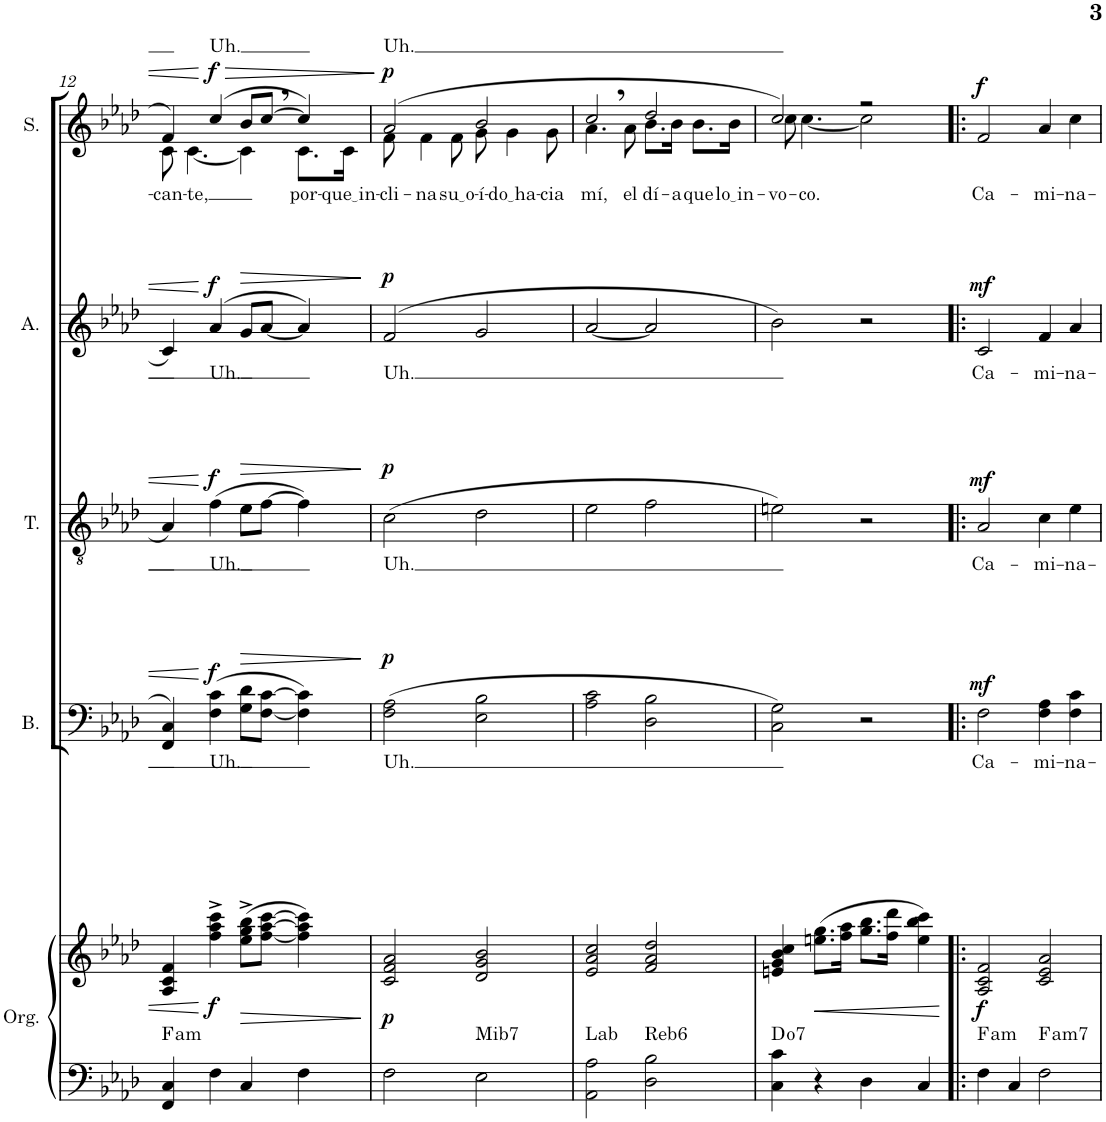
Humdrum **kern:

**kern	**kern	**dynam	**harte	**kern	**text	**dynam	**kern	**text	**dynam	**kern	**text	**dynam	**kern	**text	**dynam
*part5	*part5	*part5	*part5	*part4	*part4	*part4	*part3	*part3	*part3	*part2	*part2	*part2	*part1	*part1	*part1
*staff6	*staff5	*staff5/6	*	*staff4	*staff4	*staff4	*staff3	*staff3	*staff3	*staff2	*staff2	*staff2	*staff1	*staff1	*staff1
*I"Órgano	*	*	*	*I"Bajo	*	*	*I"Tenor	*	*	*I"Alto	*	*	*I"Soprano	*	*
*	*	*	*	*I'B.	*	*	*I'T.	*	*	*I'A.	*	*	*I'S.	*	*
!!LO:PB:g=z
*clefF4	*clefG2	*	*	*clefF4	*	*	*clefGv2	*	*	*clefG2	*	*	*clefG2	*	*
*k[b-e-a-d-]	*k[b-e-a-d-]	*	*	*k[b-e-a-d-]	*	*	*k[b-e-a-d-]	*	*	*k[b-e-a-d-]	*	*	*k[b-e-a-d-]	*	*
*M4/4	*M4/4	*	*	*M4/4	*	*	*M4/4	*	*	*M4/4	*	*	*M4/4	*	*
=12	=12	=12	=12	=12	=12	=12	=12	=12	=12	=12	=12	=12	=12	=12	=12
*	*	*	*	*	*	*	*	*	*	*	*	*	*^	*	*
!	!	!	!LO:H:kt=am	!	!	!	!	!	!	!	!	!	!	!	!LO:LY:b	!
4FF/ 4C/	4A-/ 4c/ 4f/	.	.	4FF/ 4C/	.	.	4A-/	.	.	4c/	.	.	4f/	8c\	-can-	.
!	!	!	!	!	!	!	!	!	!	!	!	!	!	!	!LO:LY:b	!
.	.	.	.	.	.	.	.	.	.	.	.	.	.	[4.c\	-te,	.
!	!	!LO:DY:b	!	!	!LO:LY:b	!LO:DY:a	!	!LO:LY:b	!LO:DY:a	!	!LO:LY:b	!LO:DY:a	!	!	!LO:LY:a	!LO:HP:b
!	!	!	!	!	!	!	!	!	!	!	!	!	!	!	!	!LO:DY:n=1:a
4F\	4ff\^ 4aa-\^ 4ccc\^	f	.	(4F\ 4c\	Uh.	f	(4f\	Uh.	f	(>4a-/	Uh.	f	(4cc/	.	Uh.	> f
!	!	!LO:HP:b	!	!	!	!LO:HP:b	!	!	!LO:HP:b	!	!	!LO:HP:b	!	!	!	!
4C/	(8ee-\^ 8gg\^ 8bb-\^L	>	.	8G\ 8d-\L	.	>	8e-\L	.	>	8g/L	.	>	8b-/L	4c\]	.	.
.	[8ff\ [8aa-\ [8ccc\J	.	.	[8F\ [8c\J	.	.	[8f\J	.	.	[8a-/J	.	.	[8cc,/J	.	.	.
!	!	!	!	!	!	!	!	!	!	!	!	!	!	!	!LO:LY:b	!
4F\	4ff\] 4aa-\] 4ccc\])	.	.	4F\] 4c\])	.	.	4f\])	.	.	4a-/])	.	.	4cc/])	8.c\L	por-	.
!	!	!	!	!	!	!	!	!	!	!	!	!	!	!	!LO:LY:b	!
.	.	.	.	.	.	.	.	.	.	.	.	.	.	16c\Jk	que in	.
*	*	*	*	*	*	*	*	*	*	*	*	*	*v	*v	*	*
.	.	]	.	.	.	]	.	.	]	.	.	]	.	.	]
=13	=13	=13	=13	=13	=13	=13	=13	=13	=13	=13	=13	=13	=13	=13	=13
!	!	!	!	!	!LO:LY:b	!	!	!LO:LY:b	!	!	!LO:LY:b	!	!	!LO:LY:a	!
*	*	*	*	*	*	*	*	*	*	*	*	*	*^	*	*
!	!	!LO:DY:b	!	!	!	!LO:DY:a	!	!	!LO:DY:a	!	!	!LO:DY:a	!	!	!LO:LY:b	!LO:DY:a
2F\	2c/ 2f/ 2a-/	p	.	(2F\ 2A-\	Uh.	p	(2c\	Uh.	p	(2f/	Uh.	p	(2a-/	8f\	-cli-	p
!	!	!	!	!	!	!	!	!	!	!	!	!	!	!	!LO:LY:b	!
.	.	.	.	.	.	.	.	.	.	.	.	.	.	4f\	-na	.
!	!	!	!	!	!	!	!	!	!	!	!	!	!	!	!LO:LY:b	!
.	.	.	.	.	.	.	.	.	.	.	.	.	.	8f\	su o	.
!	!	!	!LO:H:kt=Mib7	!	!	!	!	!	!	!	!	!	!	!	!LO:LY:b	!
2E-\	2d-/ 2g/ 2b-/	.	N	2E-\ 2B-\	.	.	2d-\	.	.	2g/	.	.	2b-/	8g\	-í-	.
!	!	!	!	!	!	!	!	!	!	!	!	!	!	!	!LO:LY:b	!
.	.	.	.	.	.	.	.	.	.	.	.	.	.	4g\	do ha	.
!	!	!	!	!	!	!	!	!	!	!	!	!	!	!	!LO:LY:b	!
.	.	.	.	.	.	.	.	.	.	.	.	.	.	8g\	-cia	.
=14	=14	=14	=14	=14	=14	=14	=14	=14	=14	=14	=14	=14	=14	=14	=14	=14
!	!	!	!LO:H:kt=Lab	!	!	!	!	!	!	!	!	!	!	!	!LO:LY:b	!
2AA-\ 2A-\	2e-/ 2a-/ 2cc/	.	N	2A-\ 2c\	.	.	2e-\	.	.	[2a-/	.	.	2cc/	4.a-\	mí,	.
!	!	!	!	!	!	!	!	!	!	!	!	!	!	!	!LO:LY:b	!
.	.	.	.	.	.	.	.	.	.	.	.	.	.	8a-\	el	.
!	!	!	!LO:H:kt=Reb6	!	!	!	!	!	!	!	!	!	!	!	!LO:LY:b	!
2D-\ 2B-\	2f/ 2a-/ 2dd-/	.	N	2D-\ 2B-\	.	.	2f\	.	.	2a-/]	.	.	2dd-/	8.b-\L	dí-	.
!	!	!	!	!	!	!	!	!	!	!	!	!	!	!	!LO:LY:b	!
.	.	.	.	.	.	.	.	.	.	.	.	.	.	16b-\Jk	-a	.
!	!	!	!	!	!	!	!	!	!	!	!	!	!	!	!LO:LY:b	!
.	.	.	.	.	.	.	.	.	.	.	.	.	.	8.b-\L	que	.
!	!	!	!	!	!	!	!	!	!	!	!	!	!	!	!LO:LY:b	!
.	.	.	.	.	.	.	.	.	.	.	.	.	.	16b-\Jk	lo in	.
=15	=15	=15	=15	=15	=15	=15	=15	=15	=15	=15	=15	=15	=15	=15	=15	=15
!	!	!	!LO:H:kt=7	!	!	!	!	!	!	!	!	!	!	!	!LO:LY:b	!
4C\ 4c\	4en/ 4g/ 4b-/ 4cc/	.	D:dim7	2C\ 2G\)	.	.	2en\)	.	.	2b-\)	.	.	2cc/)	8cc\	-vo-	.
!	!	!	!	!	!	!	!	!	!	!	!	!	!	!	!LO:LY:b	!
.	.	.	.	.	.	.	.	.	.	.	.	.	.	[4.cc\	-co.	.
!	!	!LO:HP:b	!	!	!	!	!	!	!	!	!	!	!	!	!	!
4r	(8.een\ 8.gg\L	<	.	.	.	.	.	.	.	.	.	.	.	.	.	.
.	16ff\ 16aa-\Jk	.	.	.	.	.	.	.	.	.	.	.	.	.	.	.
4D-\	8.gg\ 8.bb-\L	.	.	2r	.	.	2r	.	.	2r	.	.	2r	2cc\]	.	.
.	16ff\ 16ddd-\Jk	.	.	.	.	.	.	.	.	.	.	.	.	.	.	.
4C/	4ee\ 4bb-\ 4ccc\)	.	.	.	.	.	.	.	.	.	.	.	.	.	.	.
*	*	*	*	*	*	*	*	*	*	*	*	*	*v	*v	*	*
.	.	[	.	.	.	.	.	.	.	.	.	.	.	.	.
=16!|:	=16!|:	=16!|:	=16!|:	=16!|:	=16!|:	=16!|:	=16!|:	=16!|:	=16!|:	=16!|:	=16!|:	=16!|:	=16!|:	=16!|:	=16!|:
!	!	!LO:DY:b	!LO:H:kt=am	!	!LO:LY:b	!LO:DY:a	!	!LO:LY:b	!LO:DY:a	!	!LO:LY:b	!LO:DY:a	!	!LO:LY:b	!LO:DY:a
4F\	2A-/ 2c/ 2f/	f	.	2F\	Ca-	mf	2A-/	Ca-	mf	2c/	Ca-	mf	2f/	Ca-	f
4C/	.	.	.	.	.	.	.	.	.	.	.	.	.	.	.
!	!	!	!LO:H:kt=am	!	!LO:LY:b	!	!	!LO:LY:b	!	!	!LO:LY:b	!	!	!LO:LY:b	!
2F\	2c/ 2e-/ 2a-/	.	.	4F\ 4A-\	-mi-	.	4c\	-mi-	.	4f/	-mi-	.	4a-/	-mi-	.
!	!	!	!	!	!LO:LY:b	!	!	!LO:LY:b	!	!	!LO:LY:b	!	!	!LO:LY:b	!
.	.	.	.	4F\ 4c\	-na-	.	4e-\	-na-	.	4a-/	-na-	.	4cc\	-na-	.
=	=	=	=	=	=	=	=	=	=	=	=	=	=	=	=
*-	*-	*-	*-	*-	*-	*-	*-	*-	*-	*-	*-	*-	*-	*-	*-
